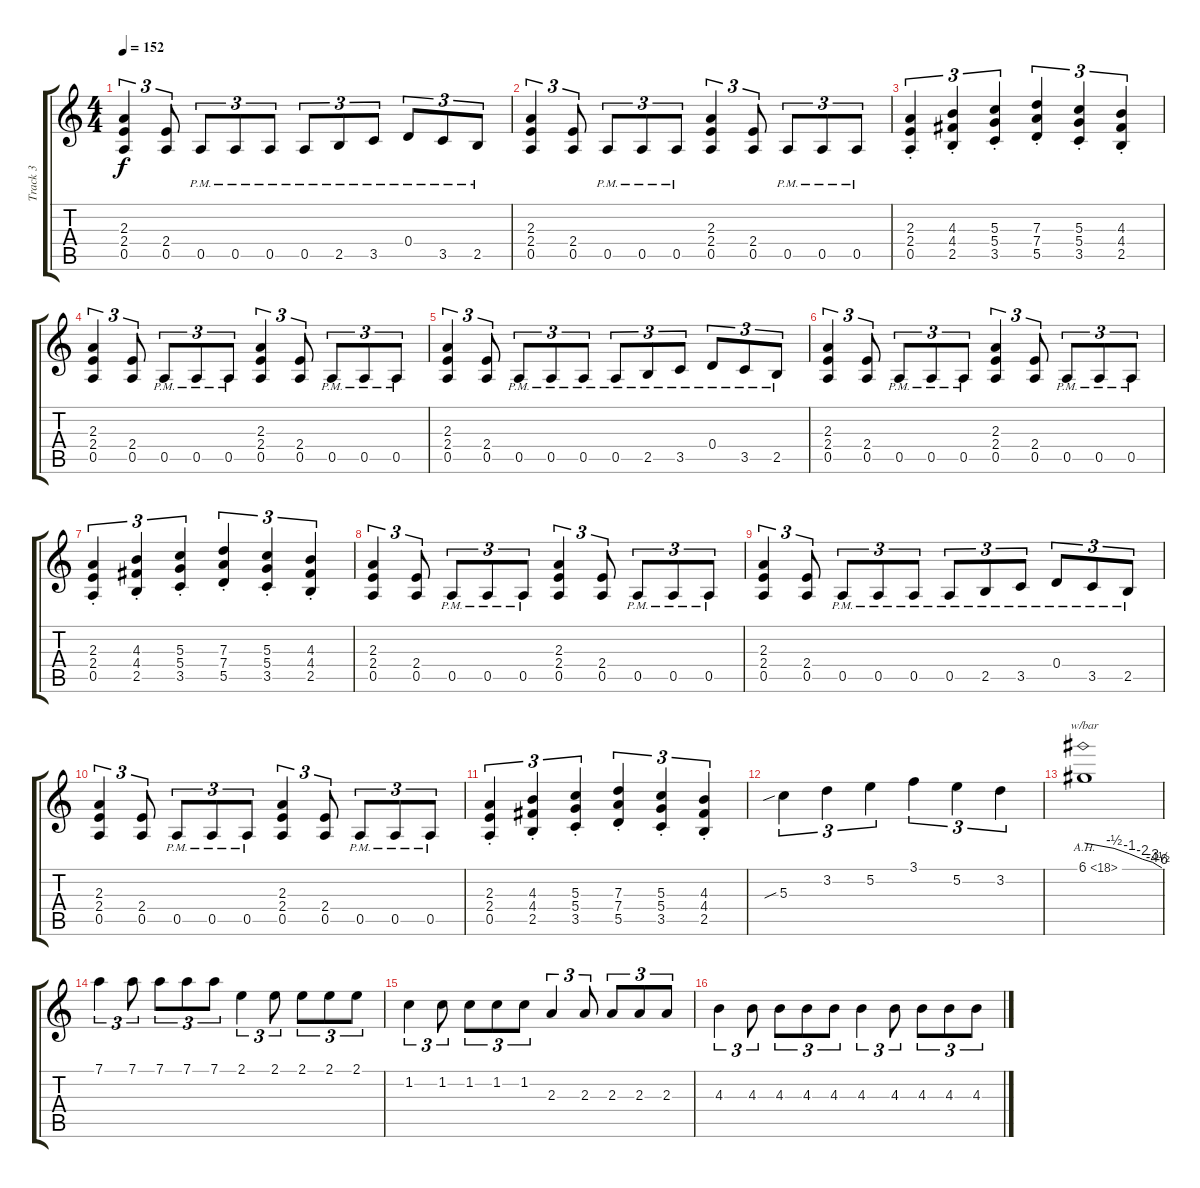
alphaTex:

\track ("Track 3" "Track 3") {instrument distortionguitar}
\staff {score tabs}
\tuning (D4 B3 G3 D3 A2 E2) {hide}
\ts (4 4)
\tempo 152
\clef g2
\ks c
(2.3 2.4 0.5).4{tu (3 2) dy f} (2.4 0.5).8{tu (3 2)} 0.5{pm}.8{tu (3 2)} 0.5{pm}.8{tu (3 2)} 0.5{pm}.8{tu (3 2)} 0.5{pm}.8{tu (3 2)} 2.5{pm}.8{tu (3 2)} 3.5{pm}.8{tu (3 2)} 0.4{pm}.8{tu (3 2)} 3.5{pm}.8{tu (3 2)} 2.5{pm}.8{tu (3 2)} |
(2.3 2.4 0.5).4{tu (3 2)} (2.4 0.5).8{tu (3 2)} 0.5{pm}.8{tu (3 2)} 0.5{pm}.8{tu (3 2)} 0.5{pm}.8{tu (3 2)} (2.3 2.4 0.5).4{tu (3 2)} (2.4 0.5).8{tu (3 2)} 0.5{pm}.8{tu (3 2)} 0.5{pm}.8{tu (3 2)} 0.5{pm}.8{tu (3 2)} |
(2.3{st} 2.4{st} 0.5{st}).4{tu (3 2)} (4.3{st} 4.4{st} 2.5{st}).4{tu (3 2)} (5.3{st} 5.4{st} 3.5{st}).4{tu (3 2)} (7.3{st} 7.4{st} 5.5{st}).4{tu (3 2)} (5.3{st} 5.4{st} 3.5{st}).4{tu (3 2)} (4.3{st} 4.4{st} 2.5{st}).4{tu (3 2)} |
(2.3 2.4 0.5).4{tu (3 2)} (2.4 0.5).8{tu (3 2)} 0.5{pm}.8{tu (3 2)} 0.5{pm}.8{tu (3 2)} 0.5{pm}.8{tu (3 2)} (2.3 2.4 0.5).4{tu (3 2)} (2.4 0.5).8{tu (3 2)} 0.5{pm}.8{tu (3 2)} 0.5{pm}.8{tu (3 2)} 0.5{pm}.8{tu (3 2)} |
(2.3 2.4 0.5).4{tu (3 2)} (2.4 0.5).8{tu (3 2)} 0.5{pm}.8{tu (3 2)} 0.5{pm}.8{tu (3 2)} 0.5{pm}.8{tu (3 2)} 0.5{pm}.8{tu (3 2)} 2.5{pm}.8{tu (3 2)} 3.5{pm}.8{tu (3 2)} 0.4{pm}.8{tu (3 2)} 3.5{pm}.8{tu (3 2)} 2.5{pm}.8{tu (3 2)} |
(2.3 2.4 0.5).4{tu (3 2)} (2.4 0.5).8{tu (3 2)} 0.5{pm}.8{tu (3 2)} 0.5{pm}.8{tu (3 2)} 0.5{pm}.8{tu (3 2)} (2.3 2.4 0.5).4{tu (3 2)} (2.4 0.5).8{tu (3 2)} 0.5{pm}.8{tu (3 2)} 0.5{pm}.8{tu (3 2)} 0.5{pm}.8{tu (3 2)} |
(2.3{st} 2.4{st} 0.5{st}).4{tu (3 2)} (4.3{st} 4.4{st} 2.5{st}).4{tu (3 2)} (5.3{st} 5.4{st} 3.5{st}).4{tu (3 2)} (7.3{st} 7.4{st} 5.5{st}).4{tu (3 2)} (5.3{st} 5.4{st} 3.5{st}).4{tu (3 2)} (4.3{st} 4.4{st} 2.5{st}).4{tu (3 2)} |
(2.3 2.4 0.5).4{tu (3 2)} (2.4 0.5).8{tu (3 2)} 0.5{pm}.8{tu (3 2)} 0.5{pm}.8{tu (3 2)} 0.5{pm}.8{tu (3 2)} (2.3 2.4 0.5).4{tu (3 2)} (2.4 0.5).8{tu (3 2)} 0.5{pm}.8{tu (3 2)} 0.5{pm}.8{tu (3 2)} 0.5{pm}.8{tu (3 2)} |
(2.3 2.4 0.5).4{tu (3 2)} (2.4 0.5).8{tu (3 2)} 0.5{pm}.8{tu (3 2)} 0.5{pm}.8{tu (3 2)} 0.5{pm}.8{tu (3 2)} 0.5{pm}.8{tu (3 2)} 2.5{pm}.8{tu (3 2)} 3.5{pm}.8{tu (3 2)} 0.4{pm}.8{tu (3 2)} 3.5{pm}.8{tu (3 2)} 2.5{pm}.8{tu (3 2)} |
(2.3 2.4 0.5).4{tu (3 2)} (2.4 0.5).8{tu (3 2)} 0.5{pm}.8{tu (3 2)} 0.5{pm}.8{tu (3 2)} 0.5{pm}.8{tu (3 2)} (2.3 2.4 0.5).4{tu (3 2)} (2.4 0.5).8{tu (3 2)} 0.5{pm}.8{tu (3 2)} 0.5{pm}.8{tu (3 2)} 0.5{pm}.8{tu (3 2)} |
(2.3{st} 2.4{st} 0.5{st}).4{tu (3 2)} (4.3{st} 4.4{st} 2.5{st}).4{tu (3 2)} (5.3{st} 5.4{st} 3.5{st}).4{tu (3 2)} (7.3{st} 7.4{st} 5.5{st}).4{tu (3 2)} (5.3{st} 5.4{st} 3.5{st}).4{tu (3 2)} (4.3{st} 4.4{st} 2.5{st}).4{tu (3 2)} |
5.3{sib}.4{tu (3 2)} 3.2.4{tu (3 2)} 5.2.4{tu (3 2)} 3.1.4{tu (3 2)} 5.2.4{tu (3 2)} 3.2.4{tu (3 2)} |
6.1{ah 12}.1{tbe (custom default 0 0 23 -2 35 -4 45 -8 53 -12 57 -18 60 -24)} |
7.1.4{tu (3 2)} 7.1.8{tu (3 2)} 7.1.8{tu (3 2)} 7.1.8{tu (3 2)} 7.1.8{tu (3 2)} 2.1.4{tu (3 2)} 2.1.8{tu (3 2)} 2.1.8{tu (3 2)} 2.1.8{tu (3 2)} 2.1.8{tu (3 2)} |
1.2.4{tu (3 2)} 1.2.8{tu (3 2)} 1.2.8{tu (3 2)} 1.2.8{tu (3 2)} 1.2.8{tu (3 2)} 2.3.4{tu (3 2)} 2.3.8{tu (3 2)} 2.3.8{tu (3 2)} 2.3.8{tu (3 2)} 2.3.8{tu (3 2)} |
4.3.4{tu (3 2)} 4.3.8{tu (3 2)} 4.3.8{tu (3 2)} 4.3.8{tu (3 2)} 4.3.8{tu (3 2)} 4.3.4{tu (3 2)} 4.3.8{tu (3 2)} 4.3.8{tu (3 2)} 4.3.8{tu (3 2)} 4.3.8{tu (3 2)}
